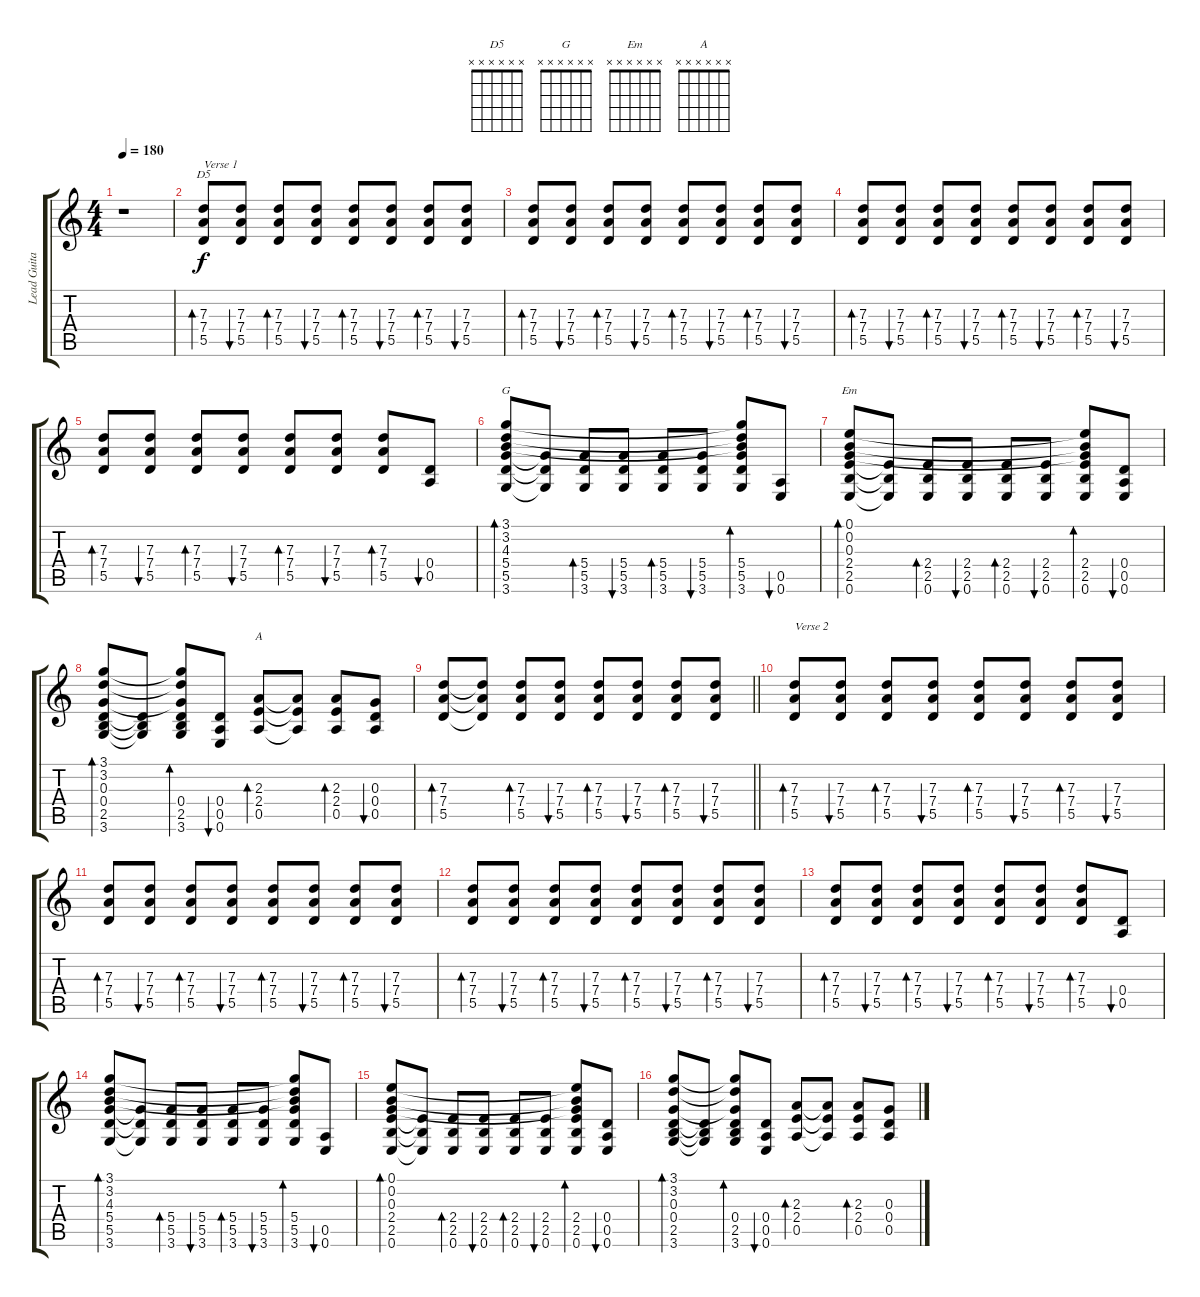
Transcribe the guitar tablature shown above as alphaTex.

\track ("Lead Guitar" "Lead Guita") {instrument distortionguitar}
\staff {score tabs}
\tuning (E4 B3 G3 D3 A2 E2) {hide}
\chord ("D5" x x x x x x)
\chord ("G" x x x x x x)
\chord ("Em" x x x x x x)
\chord ("A" x x x x x x)
\ts (4 4)
\tempo 180
\clef g2
\ks c
r.1{dy f instrument distortionguitar} |
(7.3 7.4 5.5).8{bd 60 ch "D5" txt "Verse 1"} (7.3 7.4 5.5).8{bu 60} (7.3 7.4 5.5).8{bd 60} (7.3 7.4 5.5).8{bu 60} (7.3 7.4 5.5).8{bd 60} (7.3 7.4 5.5).8{bu 60} (7.3 7.4 5.5).8{bd 60} (7.3 7.4 5.5).8{bu 60} |
(7.3 7.4 5.5).8{bd 60} (7.3 7.4 5.5).8{bu 60} (7.3 7.4 5.5).8{bd 60} (7.3 7.4 5.5).8{bu 60} (7.3 7.4 5.5).8{bd 60} (7.3 7.4 5.5).8{bu 60} (7.3 7.4 5.5).8{bd 60} (7.3 7.4 5.5).8{bu 60} |
(7.3 7.4 5.5).8{bd 60} (7.3 7.4 5.5).8{bu 60} (7.3 7.4 5.5).8{bd 60} (7.3 7.4 5.5).8{bu 60} (7.3 7.4 5.5).8{bd 60} (7.3 7.4 5.5).8{bu 60} (7.3 7.4 5.5).8{bd 60} (7.3 7.4 5.5).8{bu 60} |
(7.3 7.4 5.5).8{bd 60} (7.3 7.4 5.5).8{bu 60} (7.3 7.4 5.5).8{bd 60} (7.3 7.4 5.5).8{bu 60} (7.3 7.4 5.5).8{bd 60} (7.3 7.4 5.5).8{bu 60} (7.3 7.4 5.5).8{bd 60} (0.4 0.5).8{bu 60} |
(3.1 3.2 4.3 5.4 5.5 3.6).8{bd 60 ch "G"} (5.4{t} 5.5{t} 3.6{t}).8 (5.4 5.5 3.6).8{bd 60} (5.4 5.5 3.6).8{bu 60} (5.4 5.5 3.6).8{bd 60} (5.4 5.5 3.6).8{bu 60} (3.1{t} 3.2{t} 4.3{t} 5.4 5.5 3.6).8{bd 60} (0.5 0.6).8{bu 60} |
(0.1 0.2 0.3 2.4 2.5 0.6).8{bd 60 ch "Em"} (2.4{t} 2.5{t} 0.6{t}).8 (2.4 2.5 0.6).8{bd 60} (2.4 2.5 0.6).8{bu 60} (2.4 2.5 0.6).8{bd 60} (2.4 2.5 0.6).8{bu 60} (0.1{t} 0.2{t} 0.3{t} 2.4 2.5 0.6).8{bd 60} (0.4 0.5 0.6).8{bu 60} |
(3.1 3.2 0.3 0.4 2.5 3.6).8{bd 60} (0.4{t} 2.5{t} 3.6{t}).8 (3.1{t} 3.2{t} 0.3{t} 0.4 2.5 3.6).8{bd 60} (0.4 0.5 0.6).8{bu 60} (2.3 2.4 0.5).8{bd 60 ch "A"} (2.3{t} 2.4{t} 0.5{t}).8 (2.3 2.4 0.5).8{bd 60} (0.3 0.4 0.5).8{bu 60} |
\barLineRight lightlight
(7.3 7.4 5.5).8{bd 60} (7.3{t} 7.4{t} 5.5{t}).8 (7.3 7.4 5.5).8{bd 60} (7.3 7.4 5.5).8{bu 60} (7.3 7.4 5.5).8{bd 60} (7.3 7.4 5.5).8{bu 60} (7.3 7.4 5.5).8{bd 60} (7.3 7.4 5.5).8{bu 60} |
(7.3 7.4 5.5).8{bd 60 txt "Verse 2"} (7.3 7.4 5.5).8{bu 60} (7.3 7.4 5.5).8{bd 60} (7.3 7.4 5.5).8{bu 60} (7.3 7.4 5.5).8{bd 60} (7.3 7.4 5.5).8{bu 60} (7.3 7.4 5.5).8{bd 60} (7.3 7.4 5.5).8{bu 60} |
(7.3 7.4 5.5).8{bd 60} (7.3 7.4 5.5).8{bu 60} (7.3 7.4 5.5).8{bd 60} (7.3 7.4 5.5).8{bu 60} (7.3 7.4 5.5).8{bd 60} (7.3 7.4 5.5).8{bu 60} (7.3 7.4 5.5).8{bd 60} (7.3 7.4 5.5).8{bu 60} |
(7.3 7.4 5.5).8{bd 60} (7.3 7.4 5.5).8{bu 60} (7.3 7.4 5.5).8{bd 60} (7.3 7.4 5.5).8{bu 60} (7.3 7.4 5.5).8{bd 60} (7.3 7.4 5.5).8{bu 60} (7.3 7.4 5.5).8{bd 60} (7.3 7.4 5.5).8{bu 60} |
(7.3 7.4 5.5).8{bd 60} (7.3 7.4 5.5).8{bu 60} (7.3 7.4 5.5).8{bd 60} (7.3 7.4 5.5).8{bu 60} (7.3 7.4 5.5).8{bd 60} (7.3 7.4 5.5).8{bu 60} (7.3 7.4 5.5).8{bd 60} (0.4 0.5).8{bu 60} |
(3.1 3.2 4.3 5.4 5.5 3.6).8{bd 60} (5.4{t} 5.5{t} 3.6{t}).8 (5.4 5.5 3.6).8{bd 60} (5.4 5.5 3.6).8{bu 60} (5.4 5.5 3.6).8{bd 60} (5.4 5.5 3.6).8{bu 60} (3.1{t} 3.2{t} 4.3{t} 5.4 5.5 3.6).8{bd 60} (0.5 0.6).8{bu 60} |
(0.1 0.2 0.3 2.4 2.5 0.6).8{bd 60} (2.4{t} 2.5{t} 0.6{t}).8 (2.4 2.5 0.6).8{bd 60} (2.4 2.5 0.6).8{bu 60} (2.4 2.5 0.6).8{bd 60} (2.4 2.5 0.6).8{bu 60} (0.1{t} 0.2{t} 0.3{t} 2.4 2.5 0.6).8{bd 60} (0.4 0.5 0.6).8{bu 60} |
(3.1 3.2 0.3 0.4 2.5 3.6).8{bd 60} (0.4{t} 2.5{t} 3.6{t}).8 (3.1{t} 3.2{t} 0.3{t} 0.4 2.5 3.6).8{bd 60} (0.4 0.5 0.6).8{bu 60} (2.3 2.4 0.5).8{bd 60} (2.3{t} 2.4{t} 0.5{t}).8 (2.3 2.4 0.5).8{bd 60} (0.3 0.4 0.5).8
